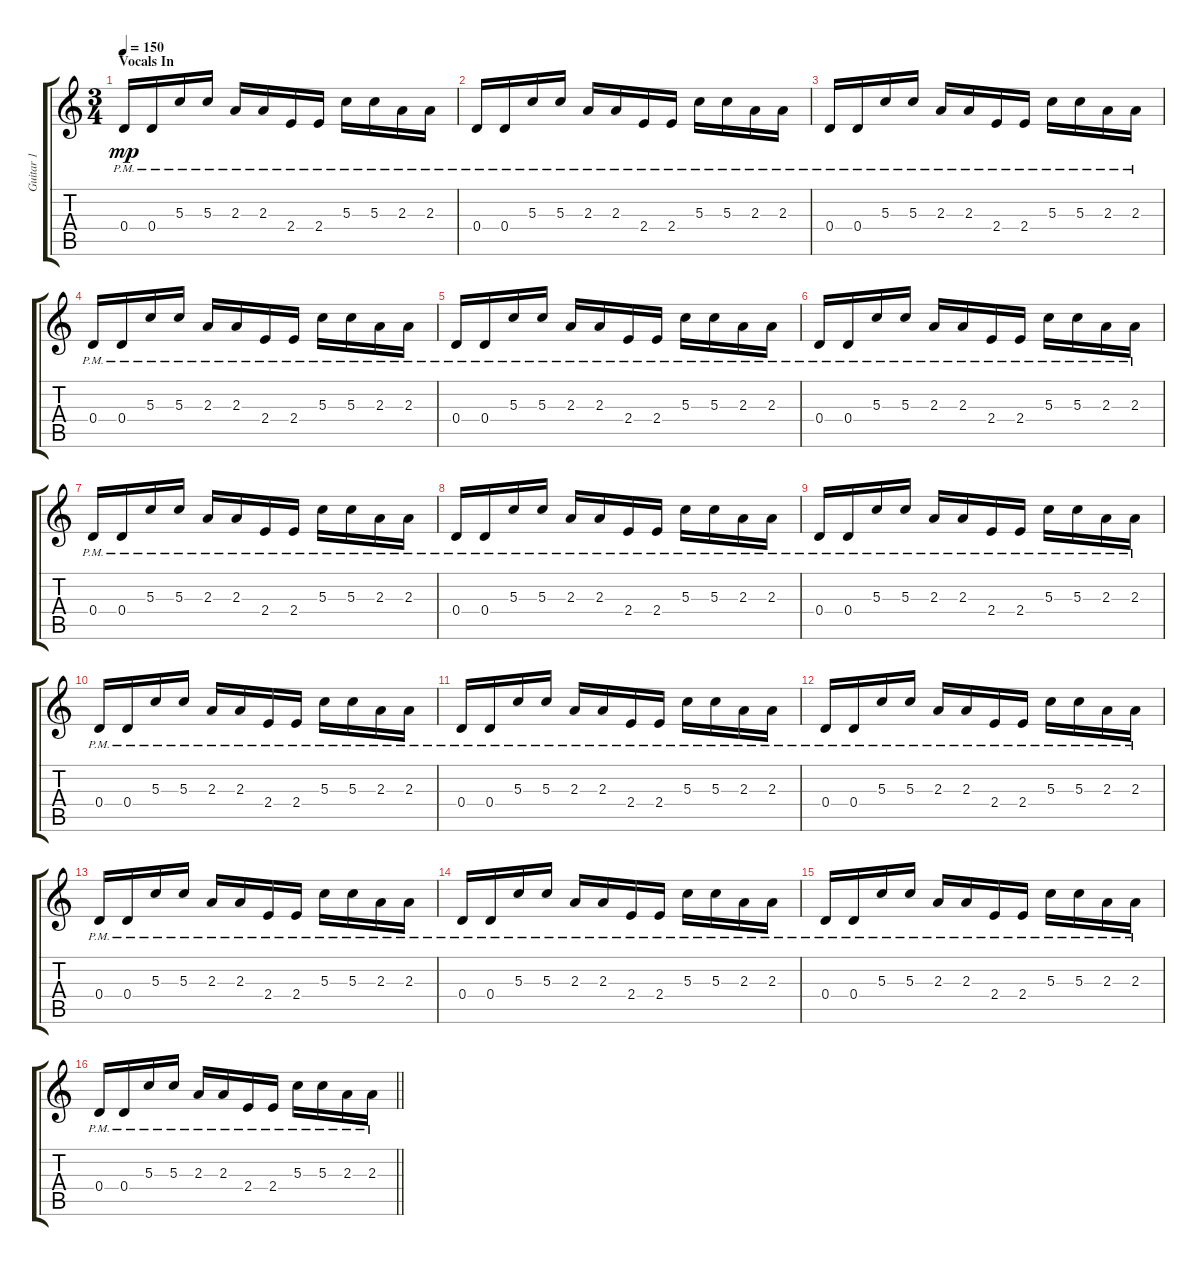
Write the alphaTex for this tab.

\track ("Guitar 1" "Guitar 1") {instrument distortionguitar}
\staff {score tabs}
\tuning (E4 B3 G3 D3 A2 E2) {hide}
\ts (3 4)
\section ("" "Vocals In")
\tempo 150
\clef g2
\ks c
0.4{pm}.16{dy mp} 0.4{pm}.16 5.3{pm}.16 5.3{pm}.16 2.3{pm}.16 2.3{pm}.16 2.4{pm}.16 2.4{pm}.16 5.3{pm}.16 5.3{pm}.16 2.3{pm}.16 2.3{pm}.16 |
0.4{pm}.16 0.4{pm}.16 5.3{pm}.16 5.3{pm}.16 2.3{pm}.16 2.3{pm}.16 2.4{pm}.16 2.4{pm}.16 5.3{pm}.16 5.3{pm}.16 2.3{pm}.16 2.3{pm}.16 |
0.4{pm}.16 0.4{pm}.16 5.3{pm}.16 5.3{pm}.16 2.3{pm}.16 2.3{pm}.16 2.4{pm}.16 2.4{pm}.16 5.3{pm}.16 5.3{pm}.16 2.3{pm}.16 2.3{pm}.16 |
0.4{pm}.16 0.4{pm}.16 5.3{pm}.16 5.3{pm}.16 2.3{pm}.16 2.3{pm}.16 2.4{pm}.16 2.4{pm}.16 5.3{pm}.16 5.3{pm}.16 2.3{pm}.16 2.3{pm}.16 |
0.4{pm}.16 0.4{pm}.16 5.3{pm}.16 5.3{pm}.16 2.3{pm}.16 2.3{pm}.16 2.4{pm}.16 2.4{pm}.16 5.3{pm}.16 5.3{pm}.16 2.3{pm}.16 2.3{pm}.16 |
0.4{pm}.16 0.4{pm}.16 5.3{pm}.16 5.3{pm}.16 2.3{pm}.16 2.3{pm}.16 2.4{pm}.16 2.4{pm}.16 5.3{pm}.16 5.3{pm}.16 2.3{pm}.16 2.3{pm}.16 |
0.4{pm}.16 0.4{pm}.16 5.3{pm}.16 5.3{pm}.16 2.3{pm}.16 2.3{pm}.16 2.4{pm}.16 2.4{pm}.16 5.3{pm}.16 5.3{pm}.16 2.3{pm}.16 2.3{pm}.16 |
0.4{pm}.16 0.4{pm}.16 5.3{pm}.16 5.3{pm}.16 2.3{pm}.16 2.3{pm}.16 2.4{pm}.16 2.4{pm}.16 5.3{pm}.16 5.3{pm}.16 2.3{pm}.16 2.3{pm}.16 |
0.4{pm}.16 0.4{pm}.16 5.3{pm}.16 5.3{pm}.16 2.3{pm}.16 2.3{pm}.16 2.4{pm}.16 2.4{pm}.16 5.3{pm}.16 5.3{pm}.16 2.3{pm}.16 2.3{pm}.16 |
0.4{pm}.16 0.4{pm}.16 5.3{pm}.16 5.3{pm}.16 2.3{pm}.16 2.3{pm}.16 2.4{pm}.16 2.4{pm}.16 5.3{pm}.16 5.3{pm}.16 2.3{pm}.16 2.3{pm}.16 |
0.4{pm}.16 0.4{pm}.16 5.3{pm}.16 5.3{pm}.16 2.3{pm}.16 2.3{pm}.16 2.4{pm}.16 2.4{pm}.16 5.3{pm}.16 5.3{pm}.16 2.3{pm}.16 2.3{pm}.16 |
0.4{pm}.16 0.4{pm}.16 5.3{pm}.16 5.3{pm}.16 2.3{pm}.16 2.3{pm}.16 2.4{pm}.16 2.4{pm}.16 5.3{pm}.16 5.3{pm}.16 2.3{pm}.16 2.3{pm}.16 |
0.4{pm}.16 0.4{pm}.16 5.3{pm}.16 5.3{pm}.16 2.3{pm}.16 2.3{pm}.16 2.4{pm}.16 2.4{pm}.16 5.3{pm}.16 5.3{pm}.16 2.3{pm}.16 2.3{pm}.16 |
0.4{pm}.16 0.4{pm}.16 5.3{pm}.16 5.3{pm}.16 2.3{pm}.16 2.3{pm}.16 2.4{pm}.16 2.4{pm}.16 5.3{pm}.16 5.3{pm}.16 2.3{pm}.16 2.3{pm}.16 |
0.4{pm}.16 0.4{pm}.16 5.3{pm}.16 5.3{pm}.16 2.3{pm}.16 2.3{pm}.16 2.4{pm}.16 2.4{pm}.16 5.3{pm}.16 5.3{pm}.16 2.3{pm}.16 2.3{pm}.16 |
\barLineRight lightlight
0.4{pm}.16 0.4{pm}.16 5.3{pm}.16 5.3{pm}.16 2.3{pm}.16 2.3{pm}.16 2.4{pm}.16 2.4{pm}.16 5.3{pm}.16 5.3{pm}.16 2.3{pm}.16 2.3{pm}.16
